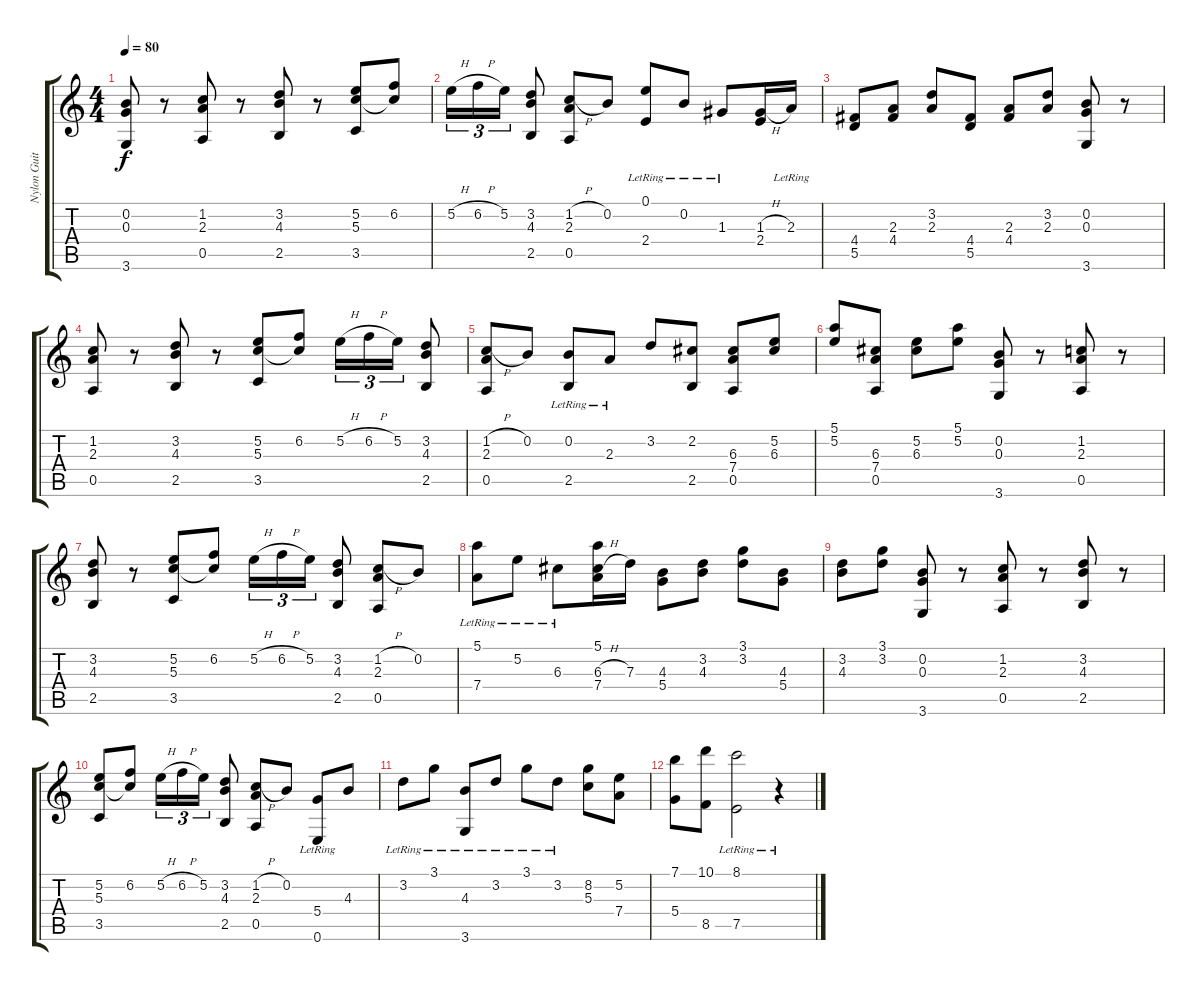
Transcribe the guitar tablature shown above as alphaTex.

\track ("Nylon Guitar" "Nylon Guit") {instrument acousticguitarsteel}
\staff {score tabs}
\tuning (E4 B3 G3 D3 A2 E2) {hide}
\ts (4 4)
\tempo 80
\clef g2
\ks c
(0.2 0.3 3.6).8{dy f instrument acousticguitarsteel} r.8 (1.2 2.3 0.5).8 r.8 (3.2 4.3 2.5).8 r.8 (5.2 5.3 3.5).8 (6.2 5.3{t}).8 |
5.2{h}.16{tu (3 2)} 6.2{h}.16{tu (3 2)} 5.2.16{tu (3 2)} (3.2 4.3 2.5).8 (1.2{h} 2.3 0.5).8 0.2.8 (0.1{lr} 2.4).8 0.2{lr}.8 1.3{lr}.8 (1.3{h} 2.4).16 2.3{lr}.16 |
(4.4 5.5).8 (2.3 4.4).8 (3.2 2.3).8 (4.4 5.5).8 (2.3 4.4).8 (3.2 2.3).8 (0.2 0.3 3.6).8 r.8 |
(1.2 2.3 0.5).8 r.8 (3.2 4.3 2.5).8 r.8 (5.2 5.3 3.5).8 (6.2 5.3{t}).8 5.2{h}.16{tu (3 2)} 6.2{h}.16{tu (3 2)} 5.2.16{tu (3 2)} (3.2 4.3 2.5).8 |
(1.2{h} 2.3 0.5).8 0.2.8 (0.2{lr} 2.5{lr}).8 2.3{lr}.8 3.2.8 (2.2 2.5).8 (6.3 7.4 0.5).8 (5.2 6.3).8 |
(5.1 5.2).8 (6.3 7.4 0.5).8 (5.2 6.3).8 (5.1 5.2).8 (0.2 0.3 3.6).8 r.8 (1.2 2.3 0.5).8 r.8 |
(3.2 4.3 2.5).8 r.8 (5.2 5.3 3.5).8 (6.2 5.3{t}).8 5.2{h}.16{tu (3 2)} 6.2{h}.16{tu (3 2)} 5.2.16{tu (3 2)} (3.2 4.3 2.5).8 (1.2{h} 2.3 0.5).8 0.2.8 |
(5.1{lr} 7.4{lr}).8 5.2{lr}.8 6.3{lr}.8 (5.1 6.3{h} 7.4).16 7.3.16 (4.3 5.4).8 (3.2 4.3).8 (3.1 3.2).8 (4.3 5.4).8 |
(3.2 4.3).8 (3.1 3.2).8 (0.2 0.3 3.6).8 r.8 (1.2 2.3 0.5).8 r.8 (3.2 4.3 2.5).8 r.8 |
(5.2 5.3 3.5).8 (6.2 5.3{t}).8 5.2{h}.16{tu (3 2)} 6.2{h}.16{tu (3 2)} 5.2.16{tu (3 2)} (3.2 4.3 2.5).8 (1.2{h} 2.3 0.5).8 0.2.8 (5.4{lr} 0.6{lr}).8 4.3.8 |
3.2{lr}.8 3.1{lr}.8 (4.3 3.6{lr}).8 3.2{lr}.8 3.1{lr}.8 3.2{lr}.8 (8.2 5.3).8 (5.2 7.4).8 |
(7.1 5.4).8 (10.1 8.5).8 (8.1 7.5{lr}).2 r.4
